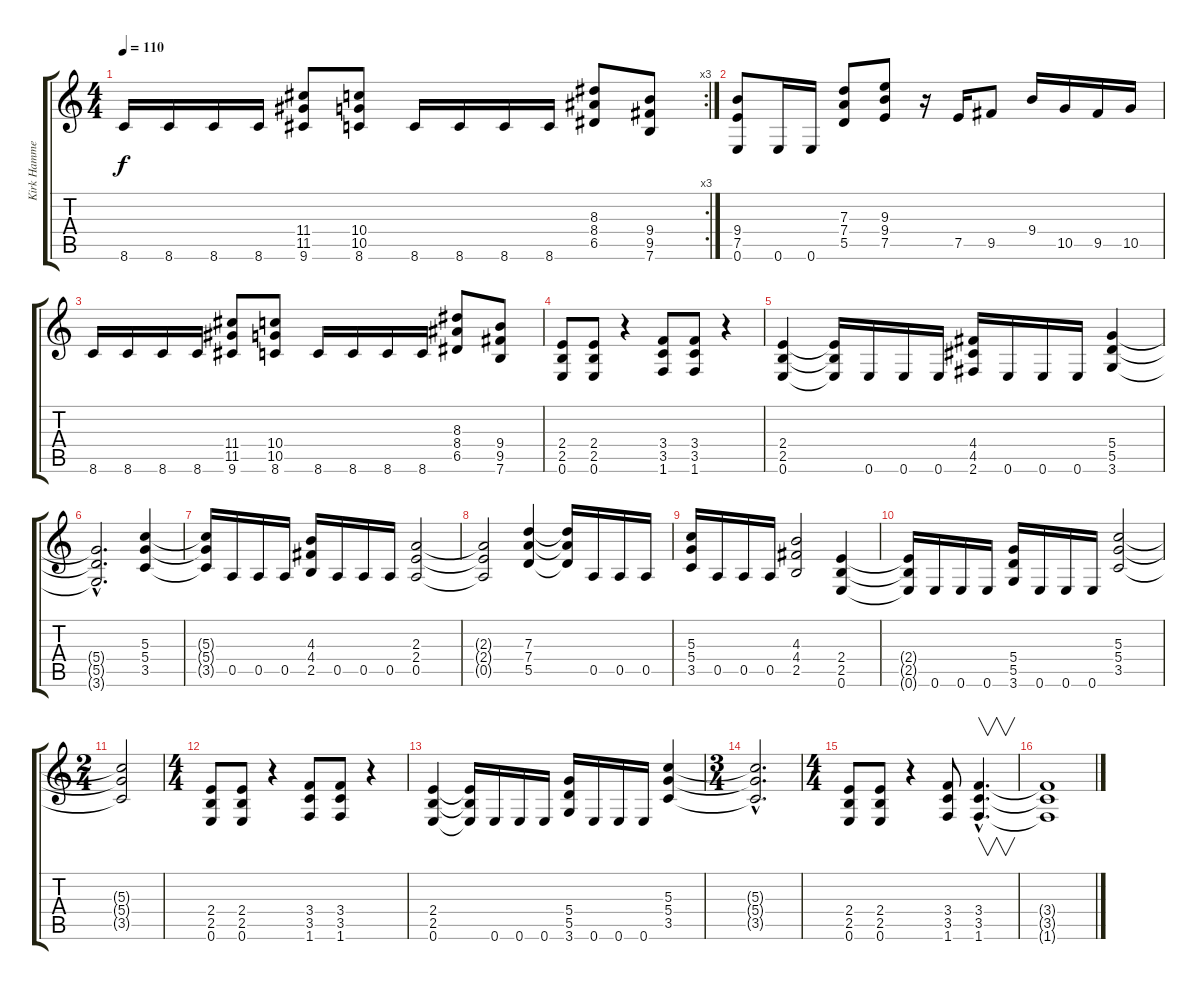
\track ("Kirk Hammet" "Kirk Hamme") {instrument distortionguitar}
\staff {score tabs}
\tuning (E4 B3 G3 D3 A2 E2) {hide}
\rc 3
\ts (4 4)
\tempo 110
\clef g2
\ks c
8.6.16{dy f} 8.6.16 8.6.16 8.6.16 (11.4 11.5 9.6).8 (10.4 10.5 8.6).8 8.6.16 8.6.16 8.6.16 8.6.16 (8.3 8.4 6.5).8 (9.4 9.5 7.6).8 |
(9.4 7.5 0.6).8 0.6.16 0.6.16 (7.3 7.4 5.5).8 (9.3 9.4 7.5).8 r.16 7.5.16 9.5.8 9.4.16 10.5.16 9.5.16 10.5.16 |
8.6.16 8.6.16 8.6.16 8.6.16 (11.4 11.5 9.6).8 (10.4 10.5 8.6).8 8.6.16 8.6.16 8.6.16 8.6.16 (8.3 8.4 6.5).8 (9.4 9.5 7.6).8 |
(2.4 2.5 0.6).8 (2.4 2.5 0.6).8 r.4 (3.4 3.5 1.6).8 (3.4 3.5 1.6).8 r.4 |
(2.4 2.5 0.6).4 (2.4{t} 2.5{t} 0.6{t}).16 0.6.16 0.6.16 0.6.16 (4.4 4.5 2.6).16 0.6.16 0.6.16 0.6.16 (5.4 5.5 3.6).4 |
(5.4{hac t} 5.5{hac t} 3.6{hac t}).2{d} (5.3 5.4 3.5).4 |
(5.3{t} 5.4{t} 3.5{t}).16 0.5.16 0.5.16 0.5.16 (4.3 4.4 2.5).16 0.5.16 0.5.16 0.5.16 (2.3 2.4 0.5).2 |
(2.3{t} 2.4{t} 0.5{t}).2 (7.3 7.4 5.5).4 (7.3{t} 7.4{t} 5.5{t}).16 0.5.16 0.5.16 0.5.16 |
(5.3 5.4 3.5).16 0.5.16 0.5.16 0.5.16 (4.3 4.4 2.5).2 (2.4 2.5 0.6).4 |
(2.4{t} 2.5{t} 0.6{t}).16 0.6.16 0.6.16 0.6.16 (5.4 5.5 3.6).16 0.6.16 0.6.16 0.6.16 (5.3 5.4 3.5).2 |
\ts (2 4)
(5.3{t} 5.4{t} 3.5{t}).2 |
\ts (4 4)
(2.4 2.5 0.6).8 (2.4 2.5 0.6).8 r.4 (3.4 3.5 1.6).8 (3.4 3.5 1.6).8 r.4 |
(2.4 2.5 0.6).4 (2.4{t} 2.5{t} 0.6{t}).16 0.6.16 0.6.16 0.6.16 (5.4 5.5 3.6).16 0.6.16 0.6.16 0.6.16 (5.3 5.4 3.5).4 |
\ts (3 4)
(5.3{hac t} 5.4{hac t} 3.5{hac t}).2{d} |
\ts (4 4)
(2.4 2.5 0.6).8 (2.4 2.5 0.6).8 r.4 (3.4 3.5 1.6).8 (3.4{hac} 3.5{hac} 1.6{hac}).4{v d} |
(3.4{t} 3.5{t} 1.6{t}).1
